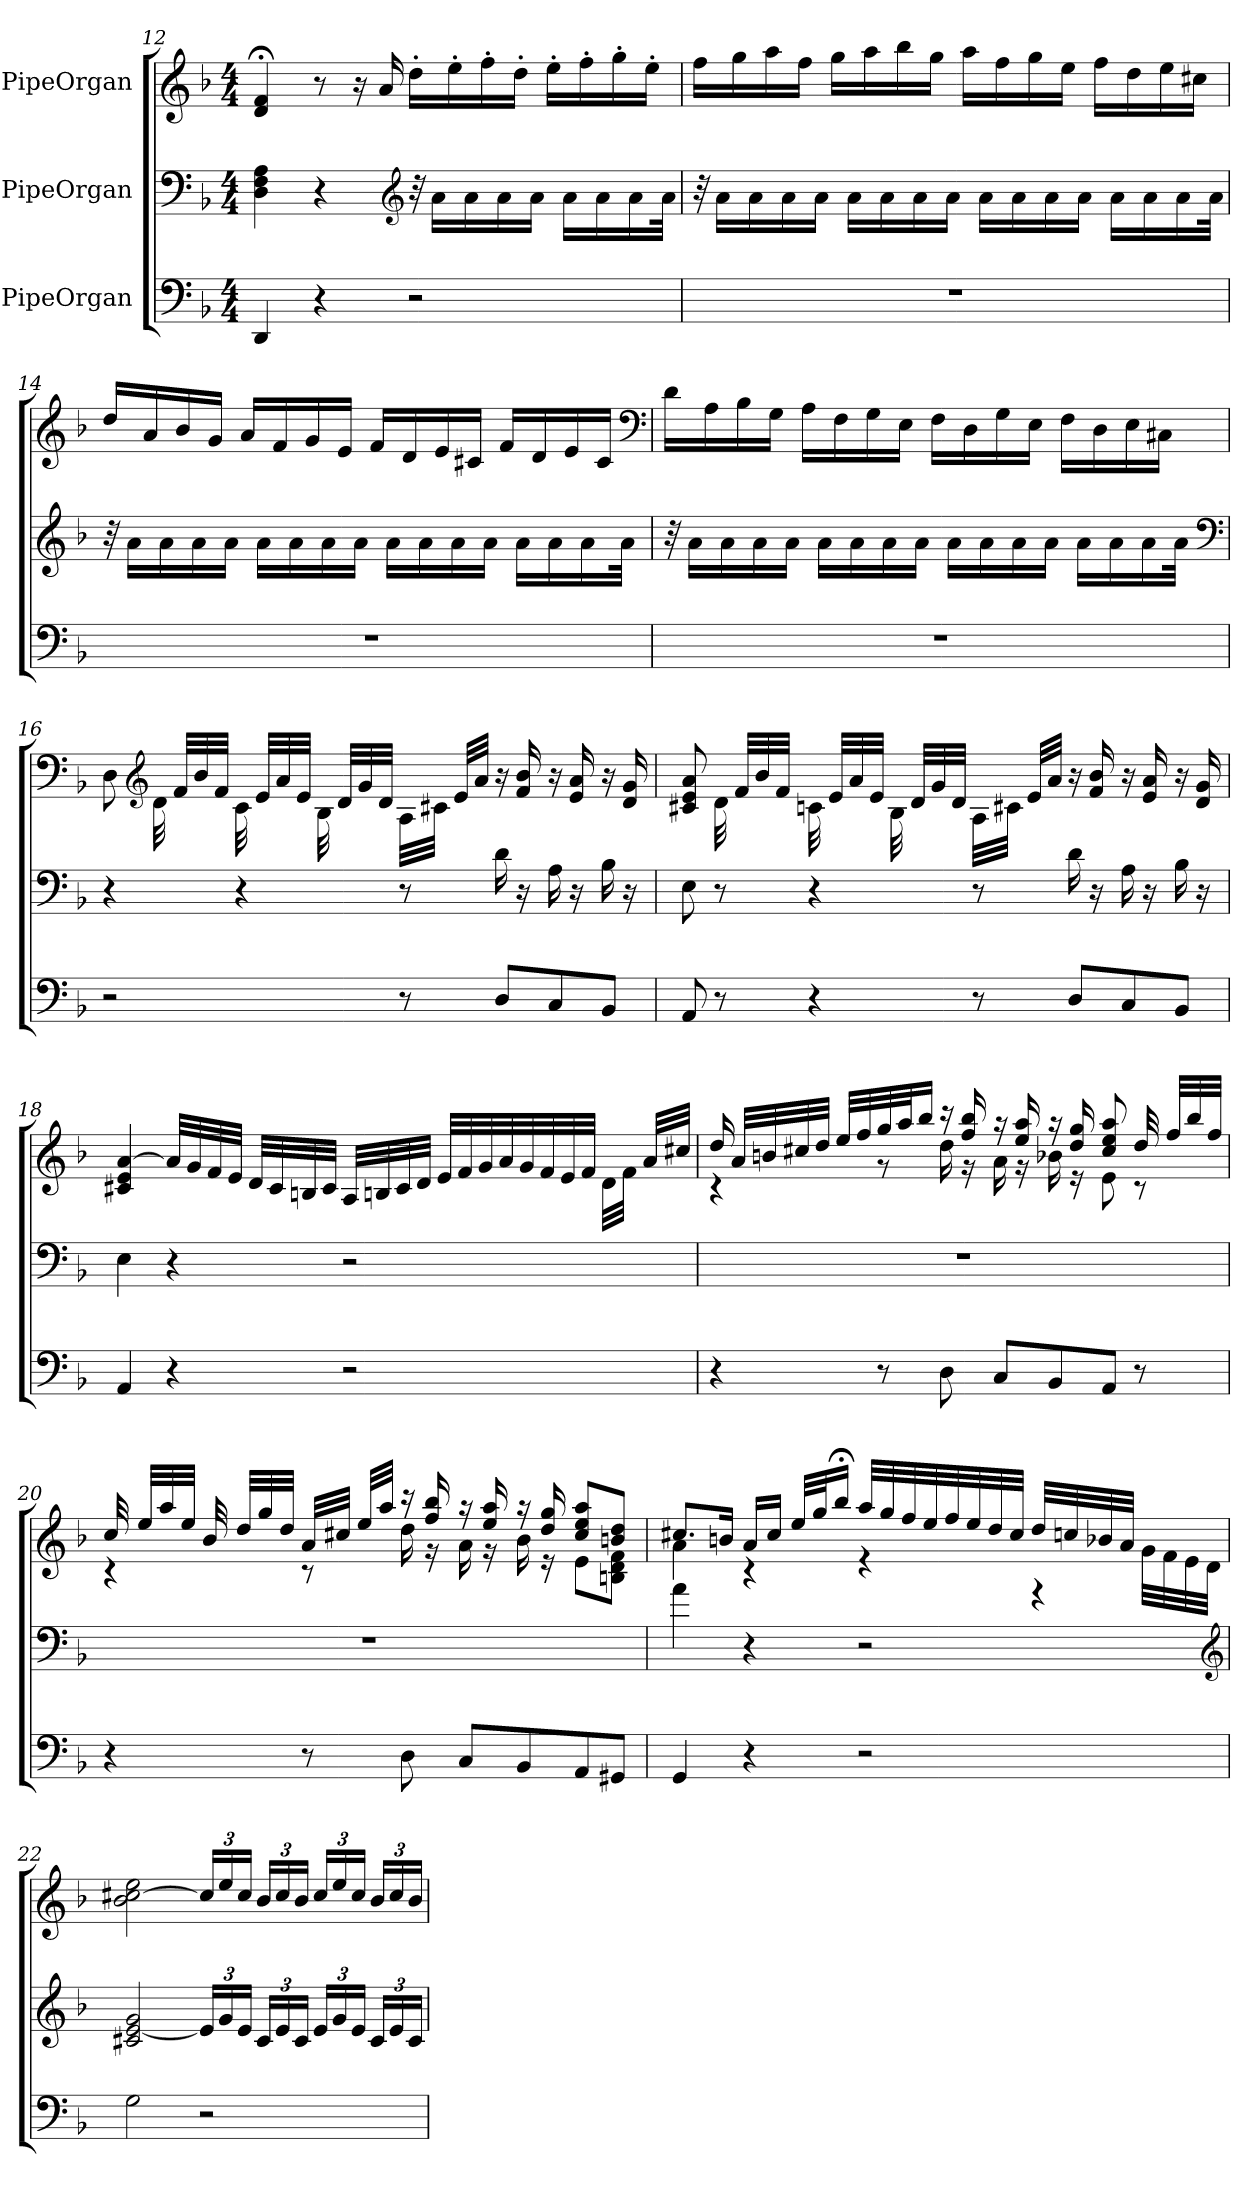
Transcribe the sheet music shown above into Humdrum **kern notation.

**kern	**kern	**kern
*part3	*part2	*part1
*staff3	*staff2	*staff1
*I"PipeOrgan	*I"PipeOrgan	*I"PipeOrgan
*clefF4	*clefF4	*clefG2
*k[b-]	*k[b-]	*k[b-]
*M4/4	*M4/4	*M4/4
=12	=12	=12
4DD/	4D\ 4F\ 4A\	4d;</ 4f;</
4r	4r	8r
.	.	16r
.	.	16a/
*	*clefG2	*
2r	32r	16dd'\LL
.	16a\LL	.
.	.	16ee'\
.	16a\	.
.	.	16ff'\
.	16a\	.
.	.	16dd'\JJ
.	16a\JJ	.
.	.	16ee'\LL
.	16a\LL	.
.	.	16ff'\
.	16a\	.
.	.	16gg'\
.	16a\	.
.	.	16ee'\JJ
.	32a\JJk	.
=13	=13	=13
1r	32r	16ff\LL
.	16a\LL	.
.	.	16gg\
.	16a\	.
.	.	16aa\
.	16a\	.
.	.	16ff\JJ
.	16a\JJ	.
.	.	16gg\LL
.	16a\LL	.
.	.	16aa\
.	16a\	.
.	.	16bb-\
.	16a\	.
.	.	16gg\JJ
.	16a\JJ	.
.	.	16aa\LL
.	16a\LL	.
.	.	16ff\
.	16a\	.
.	.	16gg\
.	16a\	.
.	.	16ee\JJ
.	16a\JJ	.
.	.	16ff\LL
.	16a\LL	.
.	.	16dd\
.	16a\	.
.	.	16ee\
.	16a\	.
.	.	16cc#X\JJ
.	32a\JJk	.
=14	=14	=14
1r	32r	16dd/LL
.	16a\LL	.
.	.	16a/
.	16a\	.
.	.	16b-/
.	16a\	.
.	.	16g/JJ
.	16a\JJ	.
.	.	16a/LL
.	16a\LL	.
.	.	16f/
.	16a\	.
.	.	16g/
.	16a\	.
.	.	16e/JJ
.	16a\JJ	.
.	.	16f/LL
.	16a\LL	.
.	.	16d/
.	16a\	.
.	.	16e/
.	16a\	.
.	.	16c#X/JJ
.	16a\JJ	.
.	.	16f/LL
.	16a\LL	.
.	.	16d/
.	16a\	.
.	.	16e/
.	16a\	.
.	.	16c#/JJ
.	32a\JJk	.
*	*	*clefF4
=15	=15	=15
1r	32r	16d\LL
.	16a\LL	.
.	.	16A\
.	16a\	.
.	.	16B-\
.	16a\	.
.	.	16G\JJ
.	16a\JJ	.
.	.	16A\LL
.	16a\LL	.
.	.	16F\
.	16a\	.
.	.	16G\
.	16a\	.
.	.	16E\JJ
.	16a\JJ	.
.	.	16F\LL
.	16a\LL	.
.	.	16D\
.	16a\	.
.	.	16G\
.	16a\	.
.	.	16E\JJ
.	16a\JJ	.
.	.	16F\LL
.	16a\LL	.
.	.	16D\
.	16a\	.
.	.	16E\
.	16a\	.
.	.	16C#X\JJ
.	32a\JJk	.
*	*clefF4	*
=16	=16	=16
2r	4r	8D\
*	*	*clefG2
.	.	32d\
.	.	32f/LLL
.	.	32b-/
.	.	32f/JJJ
.	4r	32c\
.	.	32e/LLL
.	.	32a/
.	.	32e/JJJ
.	.	32B-\
.	.	32d/LLL
.	.	32g/
.	.	32d/JJJ
8r	8r	32A\LLL
.	.	32c#X\JJJ
.	.	32e/LLL
.	.	32a/JJJ
8D/L	16d\	16r
.	16r	16f/ 16b-/
8C/	16A\	16r
.	16r	16e/ 16a/
8BB-/J	16B-\	16r
.	16r	16d/ 16g/
=17	=17	=17
8AA/	8E\	8c#X/ 8e/ 8a/
8r	8r	32d\
.	.	32f/LLL
.	.	32b-/
.	.	32f/JJJ
4r	4r	32cn\
.	.	32e/LLL
.	.	32a/
.	.	32e/JJJ
.	.	32B-\
.	.	32d/LLL
.	.	32g/
.	.	32d/JJJ
8r	8r	32A\LLL
.	.	32c#X\JJJ
.	.	32e/LLL
.	.	32a/JJJ
8D/L	16d\	16r
.	16r	16f/ 16b-/
8C/	16A\	16r
.	16r	16e/ 16a/
8BB-/J	16B-\	16r
.	16r	16d/ 16g/
=18	=18	=18
4AA/	4E\	4c#X/ 4e/ [4a/
4r	4r	32a/LLL]
.	.	32g/
.	.	32f/
.	.	32e/JJJ
.	.	32d/LLL
.	.	32c#/
.	.	32Bn/
.	.	32c#/JJJ
2r	2r	32A/LLL
.	.	32Bn/
.	.	32c#/
.	.	32d/JJJ
.	.	32e/LLL
.	.	32f/
.	.	32g/
.	.	32a/
.	.	32g/
.	.	32f/
.	.	32e/
.	.	32f/JJJ
.	.	32d\LLL
.	.	32f\JJJ
.	.	32a/LLL
.	.	32cc#X/JJJ
=19	=19	=19
*	*	*^
4r	1r	16dd/	4r
.	.	32a/LLL	.
.	.	32bn/	.
.	.	32cc#X/	.
.	.	32dd/JJJ	.
.	.	32ee/LLL	.
.	.	32ff/	.
8r	.	32gg/	8r
.	.	32aa/J	.
.	.	16bb-/JJ	.
8D\	.	16r	16dd\
.	.	16ff/ 16bb-/	16r
8C/L	.	16r	16a\
.	.	16ee/ 16aa/	16r
8BB-/	.	16r	16b-X\
.	.	16dd/ 16gg/	16r
8AA/J	.	8cc#/ 8ee/ 8aa/	8e\
8r	.	32dd/	8r
.	.	32ff/LLL	.
.	.	32bb-/	.
.	.	32ff/JJJ	.
=20	=20	=20	=20
4r	1r	32cc/	4r
.	.	32ee/LLL	.
.	.	32aa/	.
.	.	32ee/JJJ	.
.	.	32b-/	.
.	.	32dd/LLL	.
.	.	32gg/	.
.	.	32dd/JJJ	.
8r	.	32a/LLL	8r
.	.	32cc#X/JJJ	.
.	.	32ee/LLL	.
.	.	32aa/JJJ	.
8D\	.	16r	16dd\
.	.	16ff/ 16bb-/	16r
8C/L	.	16r	16a\
.	.	16ee/ 16aa/	16r
8BB-/	.	16r	16b-\
.	.	16dd/ 16gg/	16r
8AA/	.	8cc#/ 8ee/ 8aa/L	8e\L
8GG#X/J	.	8bn/ 8dd/J	8Bn\ 8d\ 8f\J
=21	=21	=21	=21
4GG/	4a\	8.cc#X/L	4a\
.	.	16bn/Jk	.
4r	4r	16a/LL	4r
.	.	16cc#/JJ	.
.	.	32ee/LLL	.
.	.	32gg/J	.
.	.	16bb-;</JJ	.
2r	2r	32aa/LLL	4r
.	.	32gg/	.
.	.	32ff/	.
.	.	32ee/	.
.	.	32ff/	.
.	.	32ee/	.
.	.	32dd/	.
.	.	32cc#/JJJ	.
.	.	32dd/LLL	4r
.	.	32ccn/	.
.	.	32b-X/	.
.	.	32a/JJJ	.
.	.	32g\LLL	.
.	.	32f\	.
.	.	32e\	.
.	.	32d\JJJ	.
*	*	*v	*v
*	*clefG2	*
=22	=22	=22
2G\	2c#X/ [2e/ 2g/	2b-\ [2cc#X\ 2ee\
2r	24e/LL]	24cc#/LL]
.	24g/	24ee/
.	24e/JJ	24cc#/JJ
.	24c#/LL	24b-/LL
.	24e/	24cc#/
.	24c#/JJ	24b-/JJ
.	24e/LL	24cc#/LL
.	24g/	24ee/
.	24e/JJ	24cc#/JJ
.	24c#/LL	24b-/LL
.	24e/	24cc#/
.	24c#/JJ	24b-/JJ
=	=	=
*-	*-	*-
